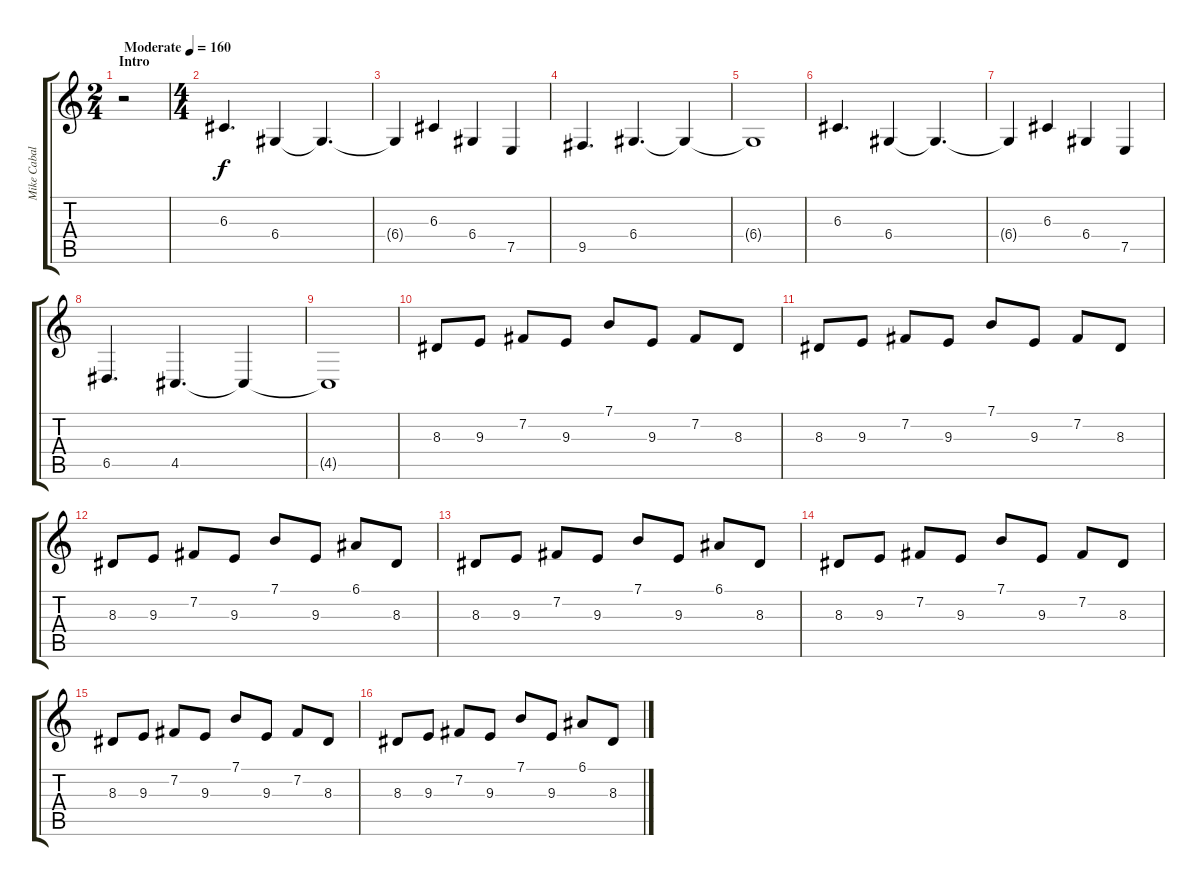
\track ("Mike Caballero" "Mike Cabal") {instrument lead2sawtooth}
\staff {score tabs}
\tuning (E4 B3 G3 D3 A2 E2) {hide}
\ts (2 4)
\section ("" "Intro")
\tempo (160 "Moderate")
\clef g2
\ks c
r.2{dy f instrument lead2sawtooth} |
\ts (4 4)
6.3.4{d} 6.4.4 6.4{t}.4{d} |
6.4{t}.4 6.3.4 6.4.4 7.5.4 |
9.5.4{d} 6.4.4{d} 6.4{t}.4 |
6.4{t}.1 |
6.3.4{d} 6.4.4 6.4{t}.4{d} |
6.4{t}.4 6.3.4 6.4.4 7.5.4 |
6.5.4{d} 4.5.4{d} 4.5{t}.4 |
4.5{t}.1 |
8.3.8 9.3.8 7.2.8 9.3.8 7.1.8 9.3.8 7.2.8 8.3.8 |
8.3.8 9.3.8 7.2.8 9.3.8 7.1.8 9.3.8 7.2.8 8.3.8 |
8.3.8 9.3.8 7.2.8 9.3.8 7.1.8 9.3.8 6.1.8 8.3.8 |
8.3.8 9.3.8 7.2.8 9.3.8 7.1.8 9.3.8 6.1.8 8.3.8 |
8.3.8 9.3.8 7.2.8 9.3.8 7.1.8 9.3.8 7.2.8 8.3.8 |
8.3.8 9.3.8 7.2.8 9.3.8 7.1.8 9.3.8 7.2.8 8.3.8 |
8.3.8 9.3.8 7.2.8 9.3.8 7.1.8 9.3.8 6.1.8 8.3.8
